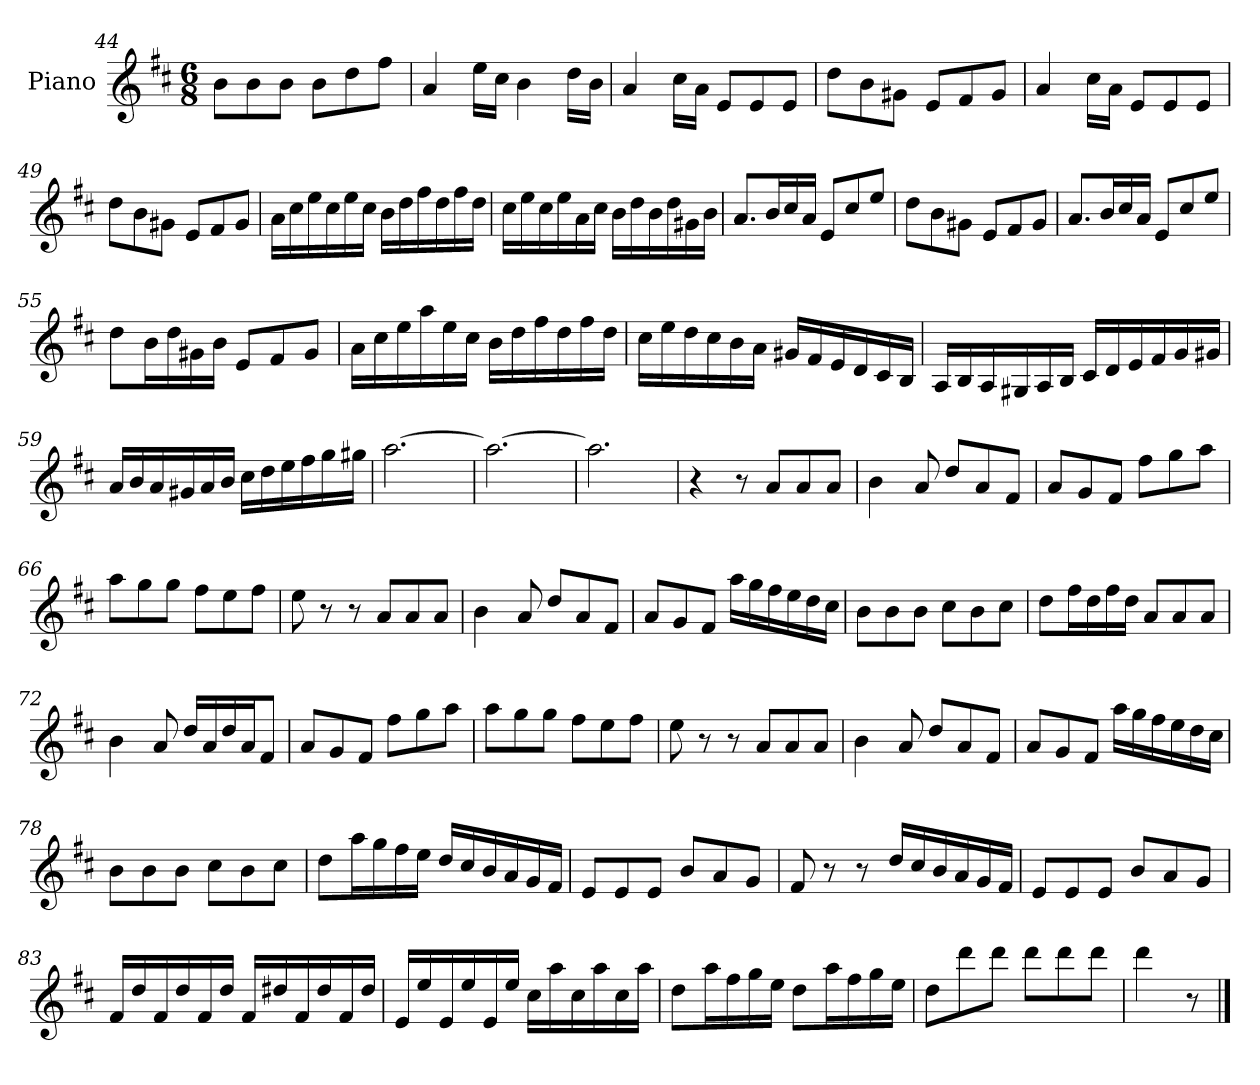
**kern
*part1
*staff1
*I"Piano
*I'Pno
*clefG2
*k[f#c#]
*D:
*M6/8
=44
8b\L
8b\
8b\J
8b\L
8dd\
8ff#\J
=45
4a
16ee\LL
16cc#\JJ
4b
16dd\LL
16b\JJ
=46
4a
16cc#\LL
16a\JJ
8e/L
8e/
8e/J
=47
8dd\L
8b\
8g#X\J
8e/L
8f#/
8g#/J
=48
4a
16cc#\LL
16a\JJ
8e/L
8e/
8e/J
=49
8dd\L
8b\
8g#X\J
8e/L
8f#/
8g#/J
=50
16a\LL
16cc#\
16ee\
16cc#\
16ee\
16cc#\JJ
16b\LL
16dd\
16ff#\
16dd\
16ff#\
16dd\JJ
=51
16cc#\LL
16ee\
16cc#\
16ee\
16a\
16cc#\JJ
16b\LL
16dd\
16b\
16dd\
16g#X\
16b\JJ
=52
8.a/L
16b/L
16cc#/
16a/JJ
8e/L
8cc#/
8ee/J
=53
8dd\L
8b\
8g#X\J
8e/L
8f#/
8g#/J
=54
8.a/L
16b/L
16cc#/
16a/JJ
8e/L
8cc#/
8ee/J
=55
8dd\L
16b\L
16dd\
16g#X\
16b\JJ
8e/L
8f#/
8g#/J
=56
16a\LL
16cc#\
16ee\
16aa\
16ee\
16cc#\JJ
16b\LL
16dd\
16ff#\
16dd\
16ff#\
16dd\JJ
=57
16cc#\LL
16ee\
16dd\
16cc#\
16b\
16a\JJ
16g#X/LL
16f#/
16e/
16d/
16c#/
16B/JJ
=58
16A/LL
16B/
16A/
16G#X/
16A/
16B/JJ
16c#/LL
16d/
16e/
16f#/
16g/
16g#X/JJ
=59
16a/LL
16b/
16a/
16g#X/
16a/
16b/JJ
16cc#\LL
16dd\
16ee\
16ff#\
16gg\
16gg#X\JJ
=60
[2.aa
=61
2.aa_
=62
2.aa]
=63
4r
8r
8a/L
8a/
8a/J
=64
4b
8a
8dd/L
8a/
8f#/J
=65
8a/L
8g/
8f#/J
8ff#\L
8gg\
8aa\J
=66
8aa\L
8gg\
8gg\J
8ff#\L
8ee\
8ff#\J
=67
8ee
8r
8r
8a/L
8a/
8a/J
=68
4b
8a
8dd/L
8a/
8f#/J
=69
8a/L
8g/
8f#/J
16aa\LL
16gg\
16ff#\
16ee\
16dd\
16cc#\JJ
=70
8b\L
8b\
8b\J
8cc#\L
8b\
8cc#\J
=71
8dd\L
16ff#\L
16dd\
16ff#\
16dd\JJ
8a/L
8a/
8a/J
=72
4b
8a
16dd/LL
16a/
16dd/
16a/J
8f#/J
=73
8a/L
8g/
8f#/J
8ff#\L
8gg\
8aa\J
=74
8aa\L
8gg\
8gg\J
8ff#\L
8ee\
8ff#\J
=75
8ee
8r
8r
8a/L
8a/
8a/J
=76
4b
8a
8dd/L
8a/
8f#/J
=77
8a/L
8g/
8f#/J
16aa\LL
16gg\
16ff#\
16ee\
16dd\
16cc#\JJ
=78
8b\L
8b\
8b\J
8cc#\L
8b\
8cc#\J
=79
8dd\L
16aa\L
16gg\
16ff#\
16ee\JJ
16dd/LL
16cc#/
16b/
16a/
16g/
16f#/JJ
=80
8e/L
8e/
8e/J
8b/L
8a/
8g/J
=81
8f#
8r
8r
16dd/LL
16cc#/
16b/
16a/
16g/
16f#/JJ
=82
8e/L
8e/
8e/J
8b/L
8a/
8g/J
=83
16f#/LL
16dd/
16f#/
16dd/
16f#/
16dd/JJ
16f#/LL
16dd#X/
16f#/
16dd#/
16f#/
16dd#/JJ
=84
16e/LL
16ee/
16e/
16ee/
16e/
16ee/JJ
16cc#\LL
16aa\
16cc#\
16aa\
16cc#\
16aa\JJ
=85
8dd\L
16aa\L
16ff#\
16gg\
16ee\JJ
8dd\L
16aa\L
16ff#\
16gg\
16ee\JJ
=86
8dd\L
8ddd\
8ddd\J
8ddd\L
8ddd\
8ddd\J
=87
4ddd
8r
==
*-
